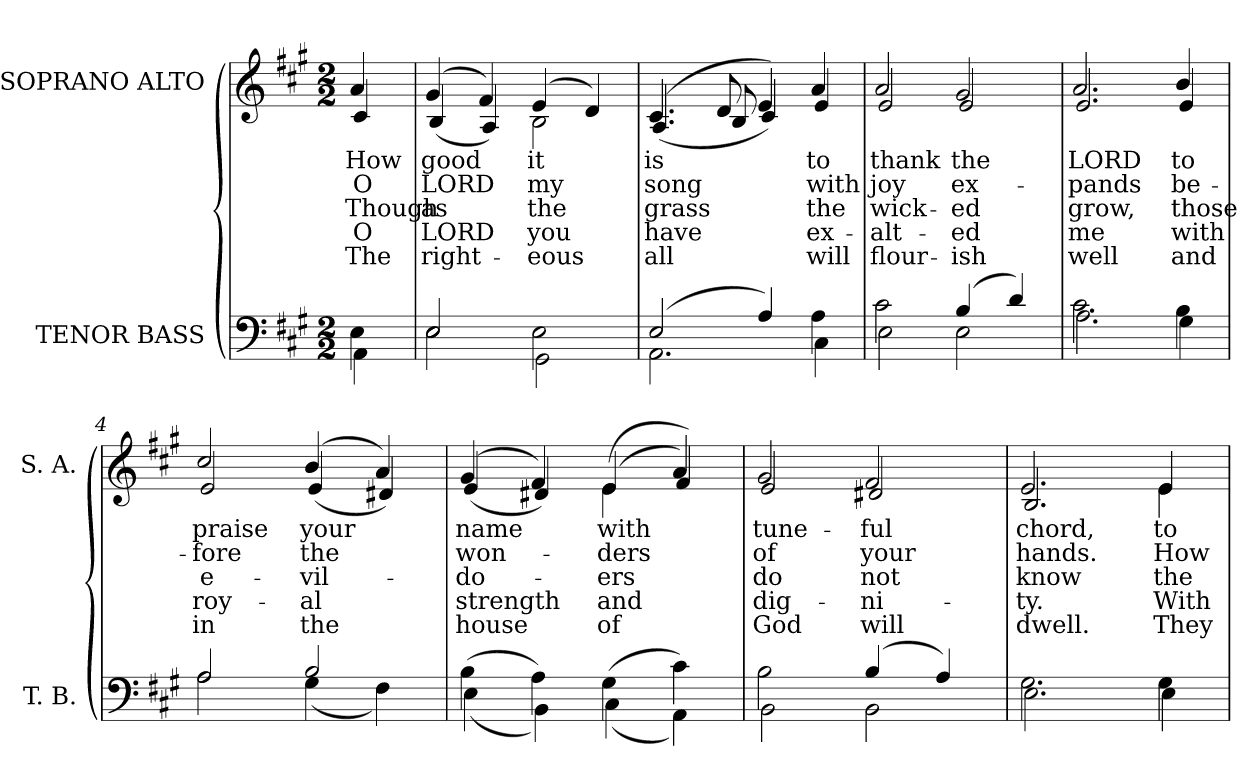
**kern	**kern	**text	**text	**text	**text	**text
*part2	*part1	*part1	*part1	*part1	*part1	*part1
*staff2	*staff1	*staff1	*staff1	*staff1	*staff1	*staff1
*I"TENOR BASS	*I"SOPRANO ALTO	*	*	*	*	*
*I'T. B.	*I'S. A.	*	*	*	*	*
!!LO:PB:g=z
*clefF4	*clefG2	*	*	*	*	*
*k[f#c#g#]	*k[f#c#g#]	*	*	*	*	*
*A:	*A:	*	*	*	*	*
*M2/2	*M2/2	*	*	*	*	*
=	=	=	=	=	=	=
*^	*	*	*	*	*	*
!	!	!LO:TX:b:cj:t=1	!	!	!	!	!
!	!	!LO:TX:b:cj:t=2	!	!	!	!	!
!	!	!LO:TX:b:cj:t=3	!	!	!	!	!
!	!	!LO:TX:b:cj:t=4	!	!	!	!	!
!	!	!LO:TX:b:cj:t=5	!	!	!	!	!
!	!	!	!LO:LY:b:color=#000000	!LO:LY:b:color=#000000	!LO:LY:b:color=#000000	!LO:LY:b:color=#000000	!LO:LY:b:color=#000000
*	*	*^	*	*	*	*	*
4Ei\	4AAi\	4ai/	4c#i/	How	O	Though	O	The
=	=	=	=	=	=	=	=	=
!	!	!	!	!LO:LY:b:color=#000000	!LO:LY:b:color=#000000	!LO:LY:b:color=#000000	!LO:LY:b:color=#000000	!LO:LY:b:color=#000000
2Ei/	2Ei\	(4g#i/	(4Bi/	good	LORD	as	LORD	right-
.	.	4f#i/)	4Ai/)	.	.	.	.	.
!	!	!	!	!LO:LY:b:color=#000000	!LO:LY:b:color=#000000	!LO:LY:b:color=#000000	!LO:LY:b:color=#000000	!LO:LY:b:color=#000000
2Ei\	2GG#i\	(4ei/	2Bi\	it	my	the	you	-eous
.	.	4di/)	.	.	.	.	.	.
=1	=1	=1	=1	=1	=1	=1	=1	=1
!	!	!	!	!LO:LY:b:color=#000000	!LO:LY:b:color=#000000	!LO:LY:b:color=#000000	!LO:LY:b:color=#000000	!LO:LY:b:color=#000000
(2Ei/	2.AAi\	(4.c#i/	(4.Ai/	is	song	grass	have	all
.	.	8di/	8Bi/	.	.	.	.	.
4Ai/)	.	4ei/)	4c#i/)	.	.	.	.	.
!	!	!	!	!LO:LY:b:color=#000000	!LO:LY:b:color=#000000	!LO:LY:b:color=#000000	!LO:LY:b:color=#000000	!LO:LY:b:color=#000000
4Ai\	4C#i\	4ai/	4ei/	to	with	the	ex-	will
=2	=2	=2	=2	=2	=2	=2	=2	=2
!	!	!	!	!LO:LY:b:color=#000000	!LO:LY:b:color=#000000	!LO:LY:b:color=#000000	!LO:LY:b:color=#000000	!LO:LY:b:color=#000000
2c#i\	2Ei\	2ai/	2ei/	thank	joy	wick-	-alt-	flour-
!	!	!	!	!LO:LY:b:color=#000000	!LO:LY:b:color=#000000	!LO:LY:b:color=#000000	!LO:LY:b:color=#000000	!LO:LY:b:color=#000000
(4Bi/	2Ei\	2g#i/	2ei/	the	ex-	-ed	-ed	-ish
4di/)	.	.	.	.	.	.	.	.
=3	=3	=3	=3	=3	=3	=3	=3	=3
!	!	!	!	!LO:LY:b:color=#000000	!LO:LY:b:color=#000000	!LO:LY:b:color=#000000	!LO:LY:b:color=#000000	!LO:LY:b:color=#000000
2.c#i\	2.Ai\	2.ai/	2.ei/	LORD	-pands	grow,	me	well
!	!	!	!	!LO:LY:b:color=#000000	!LO:LY:b:color=#000000	!LO:LY:b:color=#000000	!LO:LY:b:color=#000000	!LO:LY:b:color=#000000
4Bi\	4G#i\	4bi/	4ei/	to	be-	those	with	and
=4	=4	=4	=4	=4	=4	=4	=4	=4
!	!	!	!	!LO:LY:b:color=#000000	!LO:LY:b:color=#000000	!LO:LY:b:color=#000000	!LO:LY:b:color=#000000	!LO:LY:b:color=#000000
2Ai/	2Ai\	2cc#i/	2ei/	praise	-fore	e-	roy-	in
!	!	!	!	!LO:LY:b:color=#000000	!LO:LY:b:color=#000000	!LO:LY:b:color=#000000	!LO:LY:b:color=#000000	!LO:LY:b:color=#000000
2Bi/	(4G#i\	(4bi/	(4ei/	your	the	-vil-	-al	the
.	4F#i\)	4ai/)	4d#Xi/)	.	.	.	.	.
!!LO:LB:g=z	!!
=5	=5	=5	=5	=5	=5	=5	=5	=5
!	!	!	!	!LO:LY:b:color=#000000	!LO:LY:b:color=#000000	!LO:LY:b:color=#000000	!LO:LY:b:color=#000000	!LO:LY:b:color=#000000
(4Bi\	(4Ei\	(4g#i/	(4ei/	name	won-	-do-	strength	house
4Ai\)	4BBi\)	4f#i/)	4d#Xi/)	.	.	.	.	.
!	!	!	!	!LO:LY:b:color=#000000	!LO:LY:b:color=#000000	!LO:LY:b:color=#000000	!LO:LY:b:color=#000000	!LO:LY:b:color=#000000
(4G#i\	(4C#i\	(4ei/	(4ei\	with	-ders	-ers	and	of
4c#i\)	4AAi\)	4ai/)	4f#i/)	.	.	.	.	.
=6	=6	=6	=6	=6	=6	=6	=6	=6
!	!	!	!	!LO:LY:b:color=#000000	!LO:LY:b:color=#000000	!LO:LY:b:color=#000000	!LO:LY:b:color=#000000	!LO:LY:b:color=#000000
2Bi\	2BBi\	2g#i/	2ei/	tune-	of	do	dig-	God
!	!	!	!	!LO:LY:b:color=#000000	!LO:LY:b:color=#000000	!LO:LY:b:color=#000000	!LO:LY:b:color=#000000	!LO:LY:b:color=#000000
(4Bi/	2BBi\	2f#i/	2d#Xi/	-ful	your	not	-ni-	will
4Ai/)	.	.	.	.	.	.	.	.
=7	=7	=7	=7	=7	=7	=7	=7	=7
!	!	!	!	!LO:LY:b:color=#000000	!LO:LY:b:color=#000000	!LO:LY:b:color=#000000	!LO:LY:b:color=#000000	!LO:LY:b:color=#000000
2.G#i\	2.Ei\	2.ei/	2.Bi/	chord,	hands.	know	-ty.	dwell.
!	!	!	!	!LO:LY:b:color=#000000	!LO:LY:b:color=#000000	!LO:LY:b:color=#000000	!LO:LY:b:color=#000000	!LO:LY:b:color=#000000
4G#i\	4Ei\	4ei/	4ei\	to	How	the	With	They
*v	*v	*	*	*	*	*	*	*
*	*v	*v	*	*	*	*	*
=	=	=	=	=	=	=
*-	*-	*-	*-	*-	*-	*-
